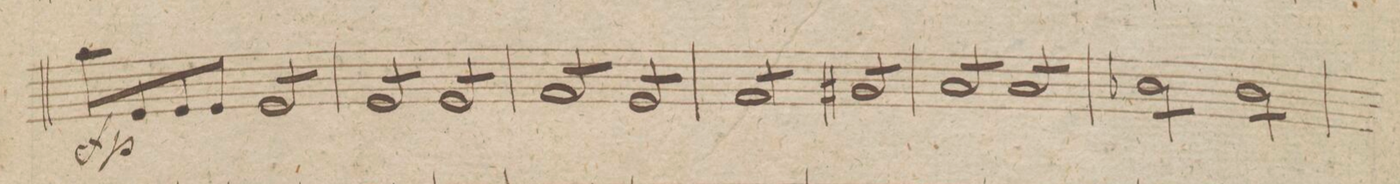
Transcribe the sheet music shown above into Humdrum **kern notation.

**kern	**dynam
*I"Violino 1mo	*
*clefG2	*
*k[]	*
*met(c|)	*
*M2/2	*
8aa\L	fp
8e/	.
8e/	.
8e/J	.
8e/L	.
8e/	.
8e/	.
8e/J	.
=37	=37
8e/L	.
8e/	.
8e/	.
8e/J	.
8e/L	.
8e/	.
8e/	.
8e/J	.
=38	=38
8f/L	.
8f/	.
8f/	.
8f/J	.
8e/L	.
8e/	.
8e/	.
8e/J	.
=39	=39
8f/L	.
8f/	.
8f/	.
8f/J	.
8g#X/L	.
8g#/	.
8g#/	.
8g#/J	.
=40	=40
8a/L	.
8a/	.
8a/	.
8a/J	.
8a/L	.
8a/	.
8a/	.
8a/J	.
=41	=41
8b-X\L	.
8b-\	.
8b-\	.
8b-\J	.
8b-\L	.
8b-\	.
8b-\	.
8b-\J	.
=42	=42
*-	*-
